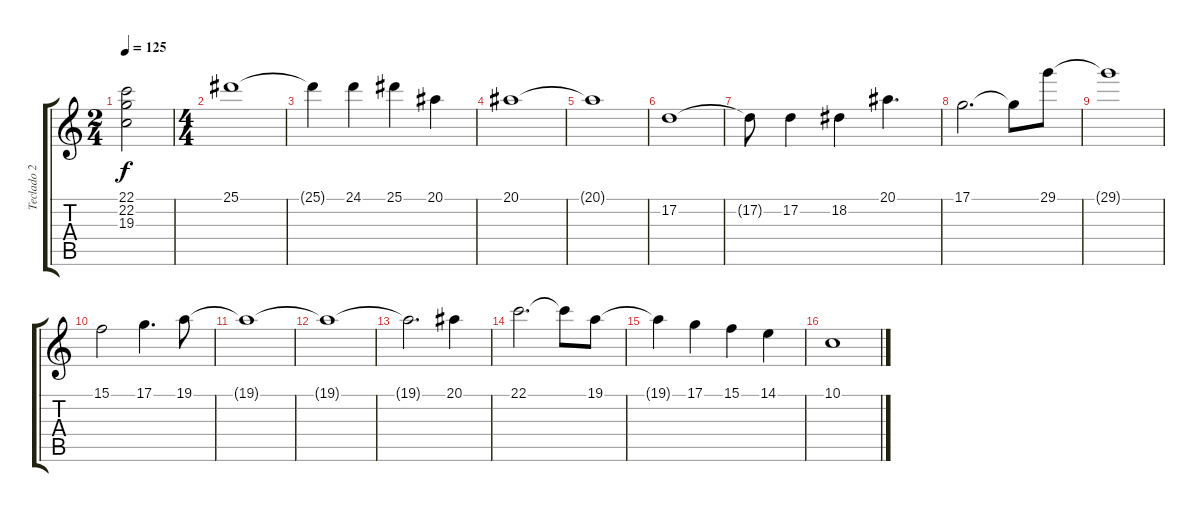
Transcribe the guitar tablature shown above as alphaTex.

\track ("Teclado 2" "Teclado 2") {instrument stringensemble1}
\staff {score tabs}
\tuning (D4 A3 F3 C3 G2 D2) {hide}
\ts (2 4)
\tempo 125
\clef g2
\ks c
(22.1 22.2 19.3).2{dy f volume 13} |
\ts (4 4)
25.1.1 |
25.1{t}.4 24.1.4 25.1.4 20.1.4 |
20.1.1{volume 7} |
20.1{t}.1 |
17.2.1{volume 10} |
17.2{t}.8 17.2.4 18.2.4 20.1.4{d} |
17.1.2{d} 17.1{t}.8 29.1.8 |
29.1{t}.1 |
15.1.2{volume 9 instrument stringensemble1} 17.1.4{d} 19.1.8 |
19.1{t}.1 |
19.1{t}.1 |
19.1{t}.2{d} 20.1.4 |
22.1.2{d} 22.1{t}.8 19.1.8 |
19.1{t}.4 17.1.4 15.1.4 14.1.4 |
10.1.1
